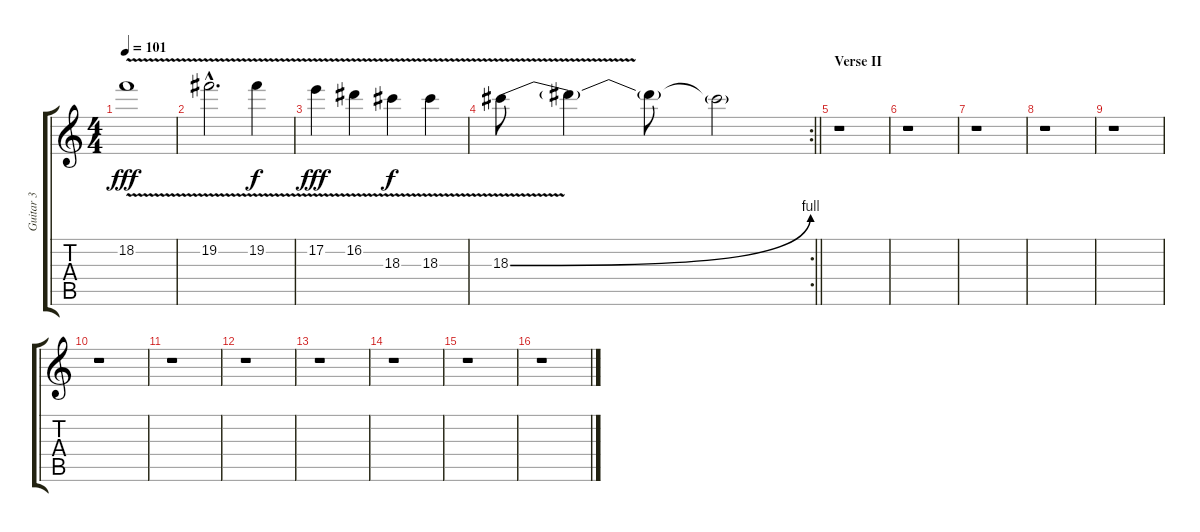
\track ("Guitar 3" "Guitar 3") {instrument distortionguitar}
\staff {score tabs}
\tuning (E4 B3 G3 D3 A2 E2) {hide}
\ts (4 4)
\tempo 101
\clef g2
\ks c
18.2{v}.1{dy fff} |
19.2{v hac}.2{d} 19.2{v}.4{dy f} |
17.2{v}.4{dy fff} 16.2{v}.4 18.3{v}.4{dy f} 18.3{v}.4 |
\rc 2
\barLineRight lightlight
18.3{be (bend 0 0 60 4) v}.8 18.3{t}.4 18.3{t}.8 18.3{t}.2 |
\section ("" "Verse II")
r.1 |
r.1 |
r.1 |
r.1 |
r.1 |
r.1 |
r.1 |
r.1 |
r.1 |
r.1 |
r.1 |
r.1
